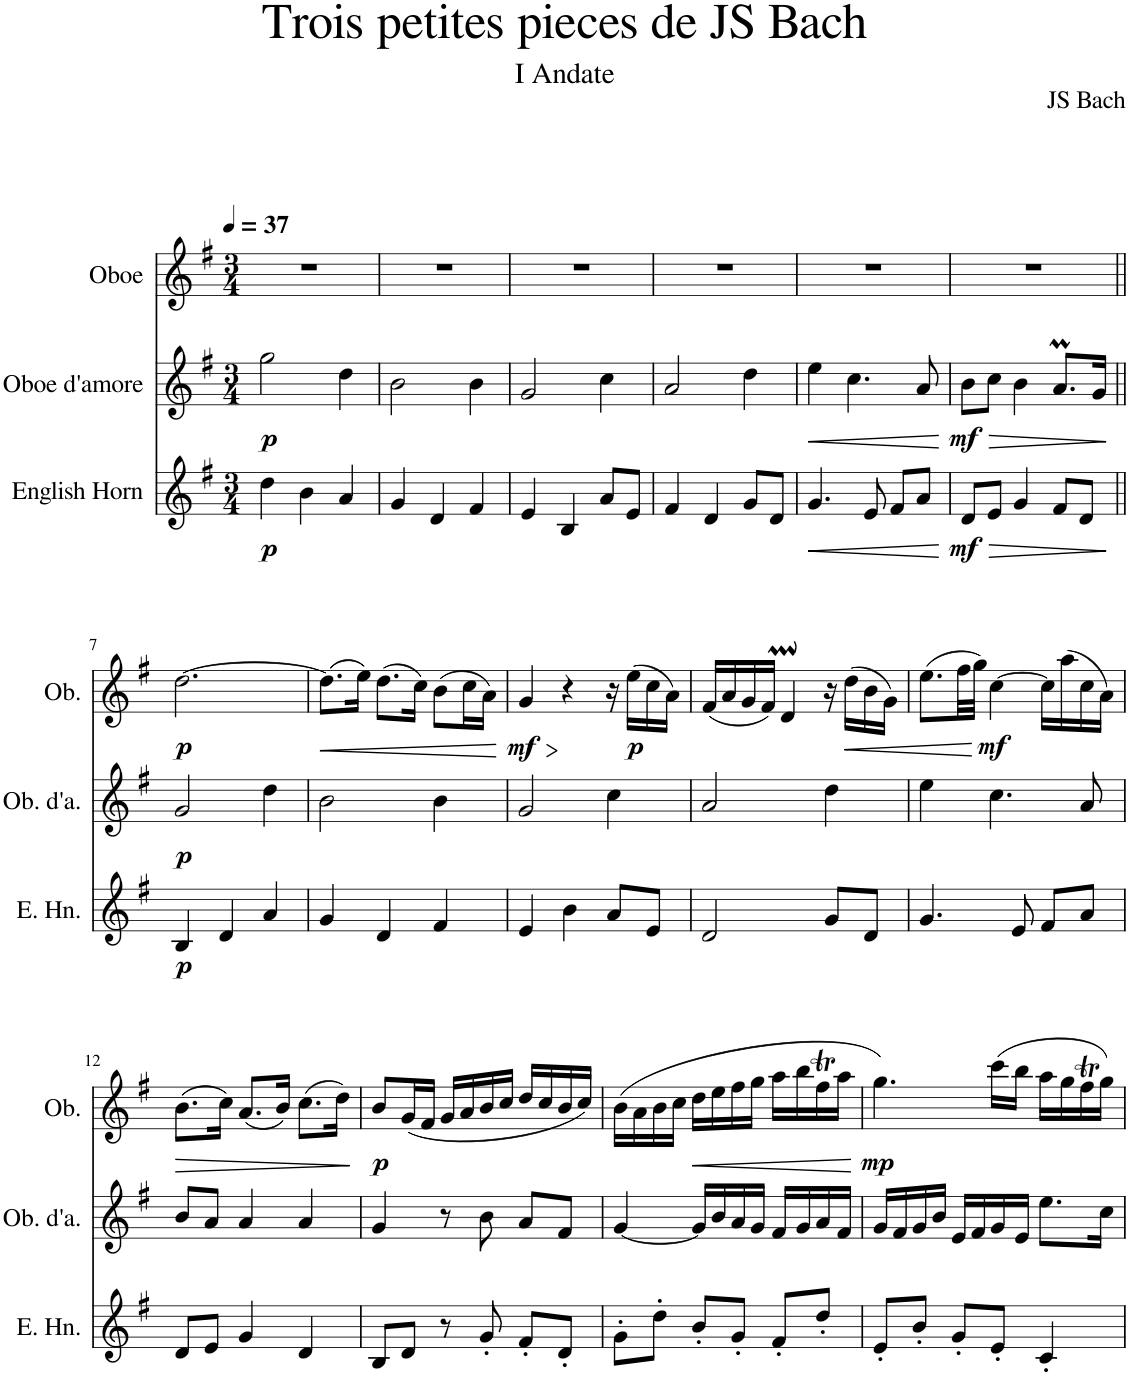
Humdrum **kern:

**kern	**kern	**dynam	**kern	**dynam	**kern	**dynam	**kern	**dynam
*part4	*part4	*part4	*part3	*part3	*part2	*part2	*part1	*part1
*staff5	*staff4	*staff4/5	*staff3	*staff3	*staff2	*staff2	*staff1	*staff1
*I"Piano	*	*	*I"English Horn	*	*I"Oboe d'amore	*	*I"Oboe	*
*I'Pno.	*	*	*I'E. Hn.	*	*I'Ob. d'a.	*	*I'Ob.	*
*stria5	*stria5	*	*	*	*	*	*	*
*clefF4	*clefG2	*	*clefG2	*	*clefG2	*	*clefG2	*
*	*	*	*ITrd4c7	*	*	*	*	*
*k[f#]	*k[f#]	*	*k[f#]	*	*k[f#]	*	*k[f#]	*
*M3/4	*M3/4	*	*M3/4	*	*M3/4	*	*M3/4	*
*MM37	*MM37	*	*MM37	*	*MM37	*	*MM37	*
=1	=1	=1	=1	=1	=1	=1	=1	=1
!	!	!LO:DY:b	!	!LO:DY:b	!	!LO:DY:b	!	!
8G'\L	4b 4dd 4gg	p	4dd\	p	2gg\	p	2.r	.
8d'\J	.	.	.	.	.	.	.	.
8B'\L	4r	.	4b\	.	.	.	.	.
8G'\J	.	.	.	.	.	.	.	.
8F#'\L	4a 4dd	.	4a/	.	4dd\	.	.	.
8d'\J	.	.	.	.	.	.	.	.
=2	=2	=2	=2	=2	=2	=2	=2	=2
8G'\L	4d 4g 4b	.	4g/	.	2b\	.	2.r	.
8d'\J	.	.	.	.	.	.	.	.
8B'\L	4r	.	4d/	.	.	.	.	.
8G'\J	.	.	.	.	.	.	.	.
8F#'\L	4f# 4b	.	4f#/	.	4b\	.	.	.
8d'\J	.	.	.	.	.	.	.	.
=3	=3	=3	=3	=3	=3	=3	=3	=3
8E'\L	4B 4e 4g	.	4e/	.	2g/	.	2.r	.
8B'\J	.	.	.	.	.	.	.	.
8G'\L	4r	.	4B/	.	.	.	.	.
8E'\J	.	.	.	.	.	.	.	.
8C'\L	4e 4a 4cc	.	8a/L	.	4cc\	.	.	.
8c'\J	.	.	8e/J	.	.	.	.	.
=4	=4	=4	=4	=4	=4	=4	=4	=4
8D'\L	4d 4f# 4a	.	4f#/	.	2a/	.	2.r	.
8A'\J	.	.	.	.	.	.	.	.
8F#'\L	4r	.	4d/	.	.	.	.	.
8D'\J	.	.	.	.	.	.	.	.
8BB'\L	4d 4g 4dd	.	8g/L	.	4dd\	.	.	.
8B'\J	.	.	8d/J	.	.	.	.	.
=5	=5	=5	=5	=5	=5	=5	=5	=5
!	!	!LO:HP:b	!	!LO:HP:b	!	!LO:HP:b	!	!
*	*^	*	*	*	*	*	*	*
8C'\L	4ee	4.g	<	4.g/	<	4ee\	<	2.r	.
8G'\J	.	.	.	.	.	.	.	.	.
8E'\L	4.cc	.	.	.	.	4.cc\	.	.	.
8C'\J	.	8e	.	8e/	.	.	.	.	.
8AA'/L	.	8f#/L	.	8f#/L	.	.	.	.	.
8D'/J	8a	8a/J	.	8a/J	.	8a/	.	.	.
*	*v	*v	*	*	*	*	*	*	*
.	.	[	.	[	.	[	.	.
=6	=6	=6	=6	=6	=6	=6	=6	=6
!	!	!LO:HP:b	!	!LO:HP:b	!	!LO:HP:b	!	!
*	*^	*	*	*	*	*	*	*
!	!	!	!LO:DY:n=1:b	!	!LO:DY:n=1:b	!	!LO:DY:n=1:b	!	!
8G'\L	8b\L	8d/L	> mf	8d/L	> mf	8b\L	> mf	2.r	.
8AA'\J	8cc\J	8e/J	.	8e/J	.	8cc\J	.	.	.
4D'	4b	4g	.	4g/	.	4b\	.	.	.
4DD'	8.aM/L	4d 4f#	.	8f#/L	.	8.aM/L	.	.	.
.	.	.	.	8d/J	.	.	.	.	.
.	16g/Jk	.	.	.	.	16g/Jk	.	.	.
*	*v	*v	*	*	*	*	*	*	*
.	.	]	.	]	.	]	.	.
!!LO:LB:g=z
=7||	=7||	=7||	=7||	=7||	=7||	=7||	=7||	=7||
!	!	!LO:DY:b	!	!LO:DY:b	!	!LO:DY:b	!	!LO:DY:b
8G'\L	4B 4d 4g	p	4B/	p	2g/	p	[2.dd\	p
8d'\J	.	.	.	.	.	.	.	.
8B'\L	4r	.	4d/	.	.	.	.	.
8G'\J	.	.	.	.	.	.	.	.
8F#'\L	4a 4dd	.	4a/	.	4dd\	.	.	.
8d'\J	.	.	.	.	.	.	.	.
=8	=8	=8	=8	=8	=8	=8	=8	=8
!	!	!	!	!	!	!	!	!LO:HP:b
8G'\L	4d 4g 4b	.	4g/	.	2b\	.	(8.dd\L]	<
8d'\J	.	.	.	.	.	.	.	.
.	.	.	.	.	.	.	16ee\Jk)	.
8B'\L	4r	.	4d/	.	.	.	(8.dd\L	.
8G'\J	.	.	.	.	.	.	.	.
.	.	.	.	.	.	.	16cc\Jk)	.
8F#'\L	4f# 4b	.	4f#/	.	4b\	.	(8b\L	.
8d'\J	.	.	.	.	.	.	16cc\L	.
.	.	.	.	.	.	.	16a\JJ)	.
.	.	.	.	.	.	.	.	[
=9	=9	=9	=9	=9	=9	=9	=9	=9
!	!	!	!	!	!	!	!	!LO:HP:b
!	!	!	!	!	!	!	!	!LO:DY:n=1:b
8E'\L	4B 4e 4g	.	4e/	.	2g/	.	4g/	> mf
8B'\J	.	.	.	.	.	.	.	.
8G'\L	4r	.	4b\	.	.	.	4r	]
8E'\J	.	.	.	.	.	.	.	.
8C'\L	4e 4a 4cc	.	8a/L	.	4cc\	.	16r	.
!	!	!	!	!	!	!	!	!LO:DY:n=2:b
.	.	.	.	.	.	.	(16ee\LL	p
8c'\J	.	.	8e/J	.	.	.	16cc\	.
.	.	.	.	.	.	.	16a\JJ)	.
=10	=10	=10	=10	=10	=10	=10	=10	=10
8D'\L	4d 4f# 4a	.	2d/	.	2a/	.	(16f#/LL	.
.	.	.	.	.	.	.	16a/	.
8A'\J	.	.	.	.	.	.	16g/	.
.	.	.	.	.	.	.	16f#/JJ)	.
8F#'\L	4r	.	.	.	.	.	4dM/	.
8D'\J	.	.	.	.	.	.	.	.
8BB'\L	4d 4g 4dd	.	8g/L	.	4dd\	.	16r	.
!	!	!	!	!	!	!	!	!LO:HP:b
.	.	.	.	.	.	.	(16dd\LL	<
8B'\J	.	.	8d/J	.	.	.	16b\	.
.	.	.	.	.	.	.	16g\JJ)	.
=11	=11	=11	=11	=11	=11	=11	=11	=11
*	*^	*	*	*	*	*	*	*
8C'\L	4ee	4.g	.	4.g/	.	4ee\	.	(8.ee\L	.
8G'\J	.	.	.	.	.	.	.	.	.
.	.	.	.	.	.	.	.	32ff#\LL	.
.	.	.	.	.	.	.	.	32gg\JJJ)	.
!	!	!	!	!	!	!	!	!	!LO:DY:n=1:b
8E'\L	4.cc	.	.	.	.	4.cc\	.	[4cc\	[ mf
8C'\J	.	8e	.	8e/	.	.	.	.	.
8AA'/L	.	8f#/L	.	8f#/L	.	.	.	16cc\LL]	.
.	.	.	.	.	.	.	.	(16aa\	.
8D'/J	8a	8a/J	.	8a/J	.	8a/	.	16cc\	.
.	.	.	.	.	.	.	.	16a\JJ)	.
!!LO:LB:g=z
=12	=12	=12	=12	=12	=12	=12	=12	=12	=12
!	!	!	!	!	!	!	!	!	!LO:HP:b
8G'\L	8b/L	8d/L	.	8d/L	.	8b/L	.	(8.b\L	>
8AA'\J	8a/J	8e/J	.	8e/J	.	8a/J	.	.	.
.	.	.	.	.	.	.	.	16cc\Jk)	.
4D'	4a	4g	.	4g/	.	4a/	.	(8.a/L	.
.	.	.	.	.	.	.	.	16b/Jk)	.
4DD'	4a	4d	.	4d/	.	4a/	.	(8.cc\L	.
.	.	.	.	.	.	.	.	16dd\Jk)	.
*	*v	*v	*	*	*	*	*	*	*
.	.	.	.	.	.	.	.	]
=13	=13	=13	=13	=13	=13	=13	=13	=13
!	!	!	!	!	!	!	!	!LO:DY:b
8G'\L	4B 4d 4g	.	8B/L	.	4g/	.	8b/L	p
8d'\J	.	.	8d/J	.	.	.	(16g/L	.
.	.	.	.	.	.	.	16f#/JJ	.
8B'\L	8r	.	8r	.	8r	.	16g/LL	.
.	.	.	.	.	.	.	16a/	.
8G'\J	8b	.	8g'/	.	8b\	.	16b/	.
.	.	.	.	.	.	.	16cc/JJ	.
8F#'\L	8a/L	.	8f#'/L	.	8a/L	.	16dd/LL	.
.	.	.	.	.	.	.	16cc/	.
8d'\J	8f#/J	.	8d'/J	.	8f#/J	.	16b/	.
.	.	.	.	.	.	.	16cc/JJ)	.
=14	=14	=14	=14	=14	=14	=14	=14	=14
8G'\L	[4g	.	8g'\L	.	[4g/	.	(16b\LL	.
.	.	.	.	.	.	.	16a\	.
8d'\J	.	.	8dd'\J	.	.	.	16b\	.
.	.	.	.	.	.	.	16cc\JJ	.
!	!	!	!	!	!	!	!	!LO:HP:b
8B'\L	16g/LL]	.	8b'/L	.	16g/LL]	.	16dd\LL	<
.	16b/J	.	.	.	16b/	.	16ee\	.
8G'\J	16a/L	.	8g'/J	.	16a/	.	16ff#\	.
.	16g/JJ	.	.	.	16g/JJ	.	16gg\JJ	.
8F#'\L	16f#/LL	.	8f#'/L	.	16f#/LL	.	16aa\LL	.
.	16g/J	.	.	.	16g/	.	16bb\	.
8d'\J	16a/L	.	8dd'/J	.	16a/	.	16ff#t\	.
.	16f#/JJ	.	.	.	16f#/JJ	.	16aa\JJ	.
.	.	.	.	.	.	.	.	[
=15	=15	=15	=15	=15	=15	=15	=15	=15
!	!	!	!	!	!	!	!	!LO:DY:b
8E'\L	16g/LL	.	8e'/L	.	16g/LL	.	4.gg\)	mp
.	16f#/J	.	.	.	16f#/	.	.	.
8B'\J	16g/L	.	8b'/J	.	16g/	.	.	.
.	16b/JJ	.	.	.	16b/JJ	.	.	.
8G'\L	16e/LL	.	8g'/L	.	16e/LL	.	.	.
.	16f#/J	.	.	.	16f#/	.	.	.
8E'\J	16g/L	.	8e'/J	.	16g/	.	(16ccc\LL	.
.	16e/JJ	.	.	.	16e/JJ	.	16bb\JJ	.
8C'\L	8.ee\L	.	4c'/	.	8.ee\L	.	16aa\LL	.
.	.	.	.	.	.	.	16gg\	.
8c'\J	.	.	.	.	.	.	16ff#t\	.
.	16cc\Jk	.	.	.	16cc\Jk	.	16gg\JJ)	.
=	=	=	=	=	=	=	=	=
*-	*-	*-	*-	*-	*-	*-	*-	*-
